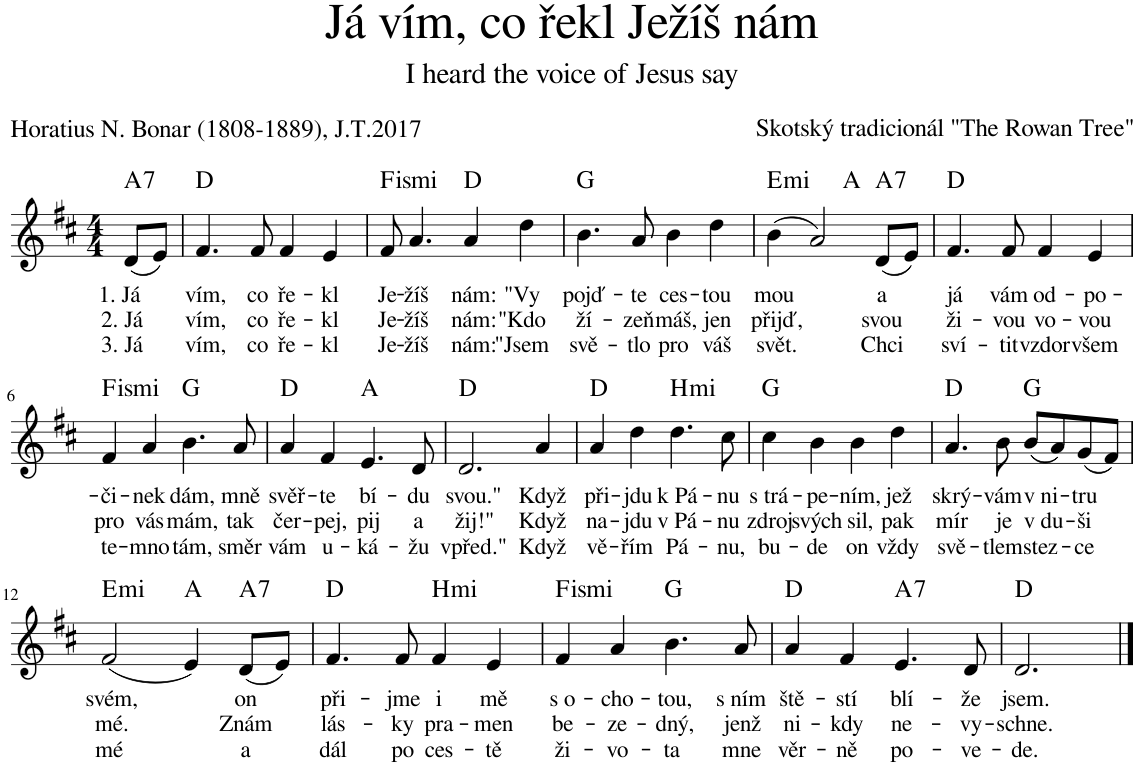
**kern	**text	**text	**text	**harte
*part1	*part1	*part1	*part1	*part1
*staff1	*staff1	*staff1	*staff1	*
*I"Hlas	*	*	*	*
*I'Hl.	*	*	*	*
*clefG2	*	*	*	*
*k[f#c#]	*	*	*	*
*M4/4	*	*	*	*
=	=	=	=	=
!	!LO:LY:b	!LO:LY:b	!LO:LY:b	!LO:H:kt=7
(8d/L	1. Já	2. Já	3. Já	A:7
8e/J)	.	.	.	.
=1	=1	=1	=1	=1
!	!LO:LY:b	!LO:LY:b	!LO:LY:b	!
4.f#/	vím,	vím,	vím,	D:maj
!	!LO:LY:b	!LO:LY:b	!LO:LY:b	!
8f#/	co	co	co	.
!	!LO:LY:b	!LO:LY:b	!LO:LY:b	!
4f#/	ře-	ře-	ře-	.
!	!LO:LY:b	!LO:LY:b	!LO:LY:b	!
4e/	-kl	-kl	-kl	.
=2	=2	=2	=2	=2
!	!LO:LY:b	!LO:LY:b	!LO:LY:b	!LO:H:kt=ismi
8f#/	Je-	Je-	Je-	.
!	!LO:LY:b	!LO:LY:b	!LO:LY:b	!
4.a/	-žíš	-žíš	-žíš	.
!	!LO:LY:b	!LO:LY:b	!LO:LY:b	!
4a/	nám:	nám:	nám:	D:maj
!	!LO:LY:b	!LO:LY:b	!LO:LY:b	!
4dd\	"Vy	"Kdo	"Jsem	.
=3	=3	=3	=3	=3
!	!LO:LY:b	!LO:LY:b	!LO:LY:b	!
4.b\	pojď-	ží-	svě-	G:maj
!	!LO:LY:b	!LO:LY:b	!LO:LY:b	!
8a/	-te	-zeň	-tlo	.
!	!LO:LY:b	!LO:LY:b	!LO:LY:b	!
4b\	ces-	máš,	pro	.
!	!LO:LY:b	!LO:LY:b	!LO:LY:b	!
4dd\	-tou	jen	váš	.
=4	=4	=4	=4	=4
!	!LO:LY:b	!LO:LY:b	!LO:LY:b	!LO:H:kt=mi
*^	*	*	*	*
(4b\	2ryy	mou	přijď,	svět.	E:min
2a/)	.	.	.	.	.
.	2ryy	.	.	.	A:maj
!	!	!LO:LY:b	!LO:LY:b	!LO:LY:b	!LO:H:kt=7
(8d/L	.	a	svou	Chci	A:7
8e/J)	.	.	.	.	.
=5	=5	=5	=5	=5	=5
!	!	!LO:LY:b	!LO:LY:b	!LO:LY:b	!
*v	*v	*	*	*	*
4.f#/	já	ži-	sví-	D:maj
!	!LO:LY:b	!LO:LY:b	!LO:LY:b	!
8f#/	vám	-vou	-tit	.
!	!LO:LY:b	!LO:LY:b	!LO:LY:b	!
4f#/	od-	vo-	vzdor	.
!	!LO:LY:b	!LO:LY:b	!LO:LY:b	!
4e/	-po-	-vou	všem	.
!!LO:LB:g=z
=6	=6	=6	=6	=6
!	!LO:LY:b	!LO:LY:b	!LO:LY:b	!LO:H:kt=ismi
4f#/	-či-	pro	te-	.
!	!LO:LY:b	!LO:LY:b	!LO:LY:b	!
4a/	-nek	vás	-mno-	.
!	!LO:LY:b	!LO:LY:b	!LO:LY:b	!
4.b\	dám,	mám,	-tám,	G:maj
!	!LO:LY:b	!LO:LY:b	!LO:LY:b	!
8a/	mně	tak	směr	.
=7	=7	=7	=7	=7
!	!LO:LY:b	!LO:LY:b	!LO:LY:b	!
4a/	svěř-	čer-	vám	D:maj
!	!LO:LY:b	!LO:LY:b	!LO:LY:b	!
4f#/	-te	-pej,	u-	.
!	!LO:LY:b	!LO:LY:b	!LO:LY:b	!
4.e/	bí-	pij	-ká-	A:maj
!	!LO:LY:b	!LO:LY:b	!LO:LY:b	!
8d/	-du	a	-žu	.
=8	=8	=8	=8	=8
!	!LO:LY:b	!LO:LY:b	!LO:LY:b	!
2.d/	svou."	žij!"	vpřed."	D:maj
!	!LO:LY:b	!LO:LY:b	!LO:LY:b	!
4a/	Když	Když	Když	.
=9	=9	=9	=9	=9
!	!LO:LY:b	!LO:LY:b	!LO:LY:b	!
4a/	při-	na-	vě-	D:maj
!	!LO:LY:b	!LO:LY:b	!LO:LY:b	!
4dd\	-jdu	-jdu	-řím	.
!	!LO:LY:b	!LO:LY:b	!LO:LY:b	!LO:H:kt=mi
4.dd\	k Pá-	v Pá-	Pá-	B:min
!	!LO:LY:b	!LO:LY:b	!LO:LY:b	!
8cc#\	-nu	-nu	-nu,	.
=10	=10	=10	=10	=10
!	!LO:LY:b	!LO:LY:b	!LO:LY:b	!
4cc#\	s trá-	zdroj	bu-	G:maj
!	!LO:LY:b	!LO:LY:b	!LO:LY:b	!
4b\	-pe-	svých	-de	.
!	!LO:LY:b	!LO:LY:b	!LO:LY:b	!
4b\	-ním,	sil,	on	.
!	!LO:LY:b	!LO:LY:b	!LO:LY:b	!
4dd\	jež	pak	vždy	.
=11	=11	=11	=11	=11
!	!LO:LY:b	!LO:LY:b	!LO:LY:b	!
4.a/	skrý-	mír	svě-	D:maj
!	!LO:LY:b	!LO:LY:b	!LO:LY:b	!
8b\	-vám	je	-tlem	.
!	!LO:LY:b	!LO:LY:b	!LO:LY:b	!
(8b/L	v ni-	v du-	stez-	G:maj
8a/)	.	.	.	.
!	!LO:LY:b	!LO:LY:b	!LO:LY:b	!
(8g/	-tru	-ši	-ce	.
8f#/J)	.	.	.	.
!!LO:LB:g=z
=12	=12	=12	=12	=12
!	!LO:LY:b	!LO:LY:b	!LO:LY:b	!LO:H:kt=mi
(2f#/	svém,	mé.	mé	E:min
4e/)	.	.	.	A:maj
!	!LO:LY:b	!LO:LY:b	!LO:LY:b	!LO:H:kt=7
(8d/L	on	Znám	a	A:7
8e/J)	.	.	.	.
=13	=13	=13	=13	=13
!	!LO:LY:b	!LO:LY:b	!LO:LY:b	!
4.f#/	při-	lás-	dál	D:maj
!	!LO:LY:b	!LO:LY:b	!LO:LY:b	!
8f#/	-jme	-ky	po	.
!	!LO:LY:b	!LO:LY:b	!LO:LY:b	!LO:H:kt=mi
4f#/	i	pra-	ces-	B:min
!	!LO:LY:b	!LO:LY:b	!LO:LY:b	!
4e/	mě	-men	-tě	.
=14	=14	=14	=14	=14
!	!LO:LY:b	!LO:LY:b	!LO:LY:b	!LO:H:kt=ismi
4f#/	s o-	be-	ži-	.
!	!LO:LY:b	!LO:LY:b	!LO:LY:b	!
4a/	-cho-	-ze-	-vo-	.
!	!LO:LY:b	!LO:LY:b	!LO:LY:b	!
4.b\	-tou,	-dný,	-ta	G:maj
!	!LO:LY:b	!LO:LY:b	!LO:LY:b	!
8a/	s ním	jenž	mne	.
=15	=15	=15	=15	=15
!	!LO:LY:b	!LO:LY:b	!LO:LY:b	!
4a/	ště-	ni-	věr-	D:maj
!	!LO:LY:b	!LO:LY:b	!LO:LY:b	!
4f#/	-stí	-kdy	-ně	.
!	!LO:LY:b	!LO:LY:b	!LO:LY:b	!LO:H:kt=7
4.e/	blí-	ne-	po-	A:7
!	!LO:LY:b	!LO:LY:b	!LO:LY:b	!
8d/	-že	-vy-	-ve-	.
=16	=16	=16	=16	=16
!	!LO:LY:b	!LO:LY:b	!LO:LY:b	!
2.d/	jsem.	-schne.	-de.	D:maj
==	==	==	==	==
*-	*-	*-	*-	*-
